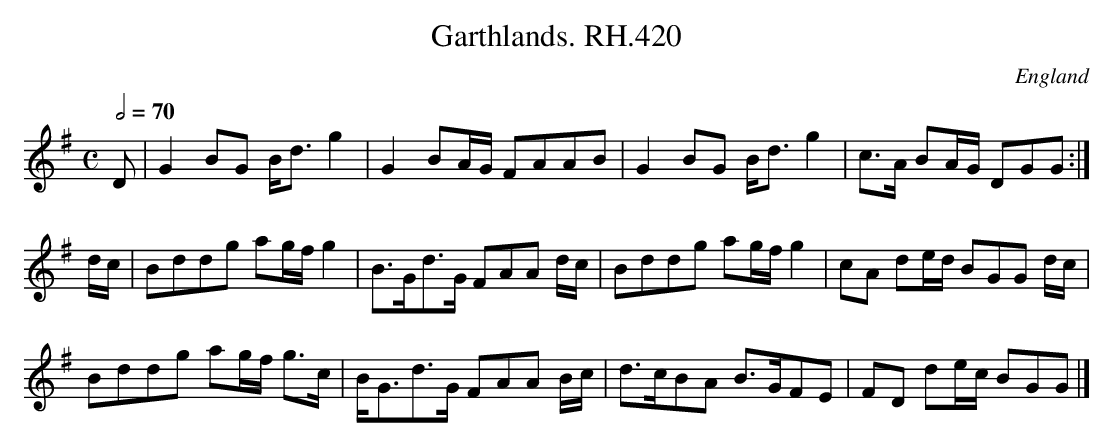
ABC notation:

X:1
T:Garthlands. RH.420
O:England
M:C
L:1/8
Q:2/4=70
K:G
D|G2BG B<dg2|G2BA/G/ FAAB|\
G2BG B<dg2|c>A BA/G/ DGG:|
d/c/|Bddg ag/f/g2|B>Gd>G FAA d/c/|\
Bddg ag/f/g2|cA de/d/ BGG d/c/|
Bddg ag/f/ g>c|B<Gd>G FAA B/c/|\
d>cBA B>GFE|FD de/c/ BGG|]
